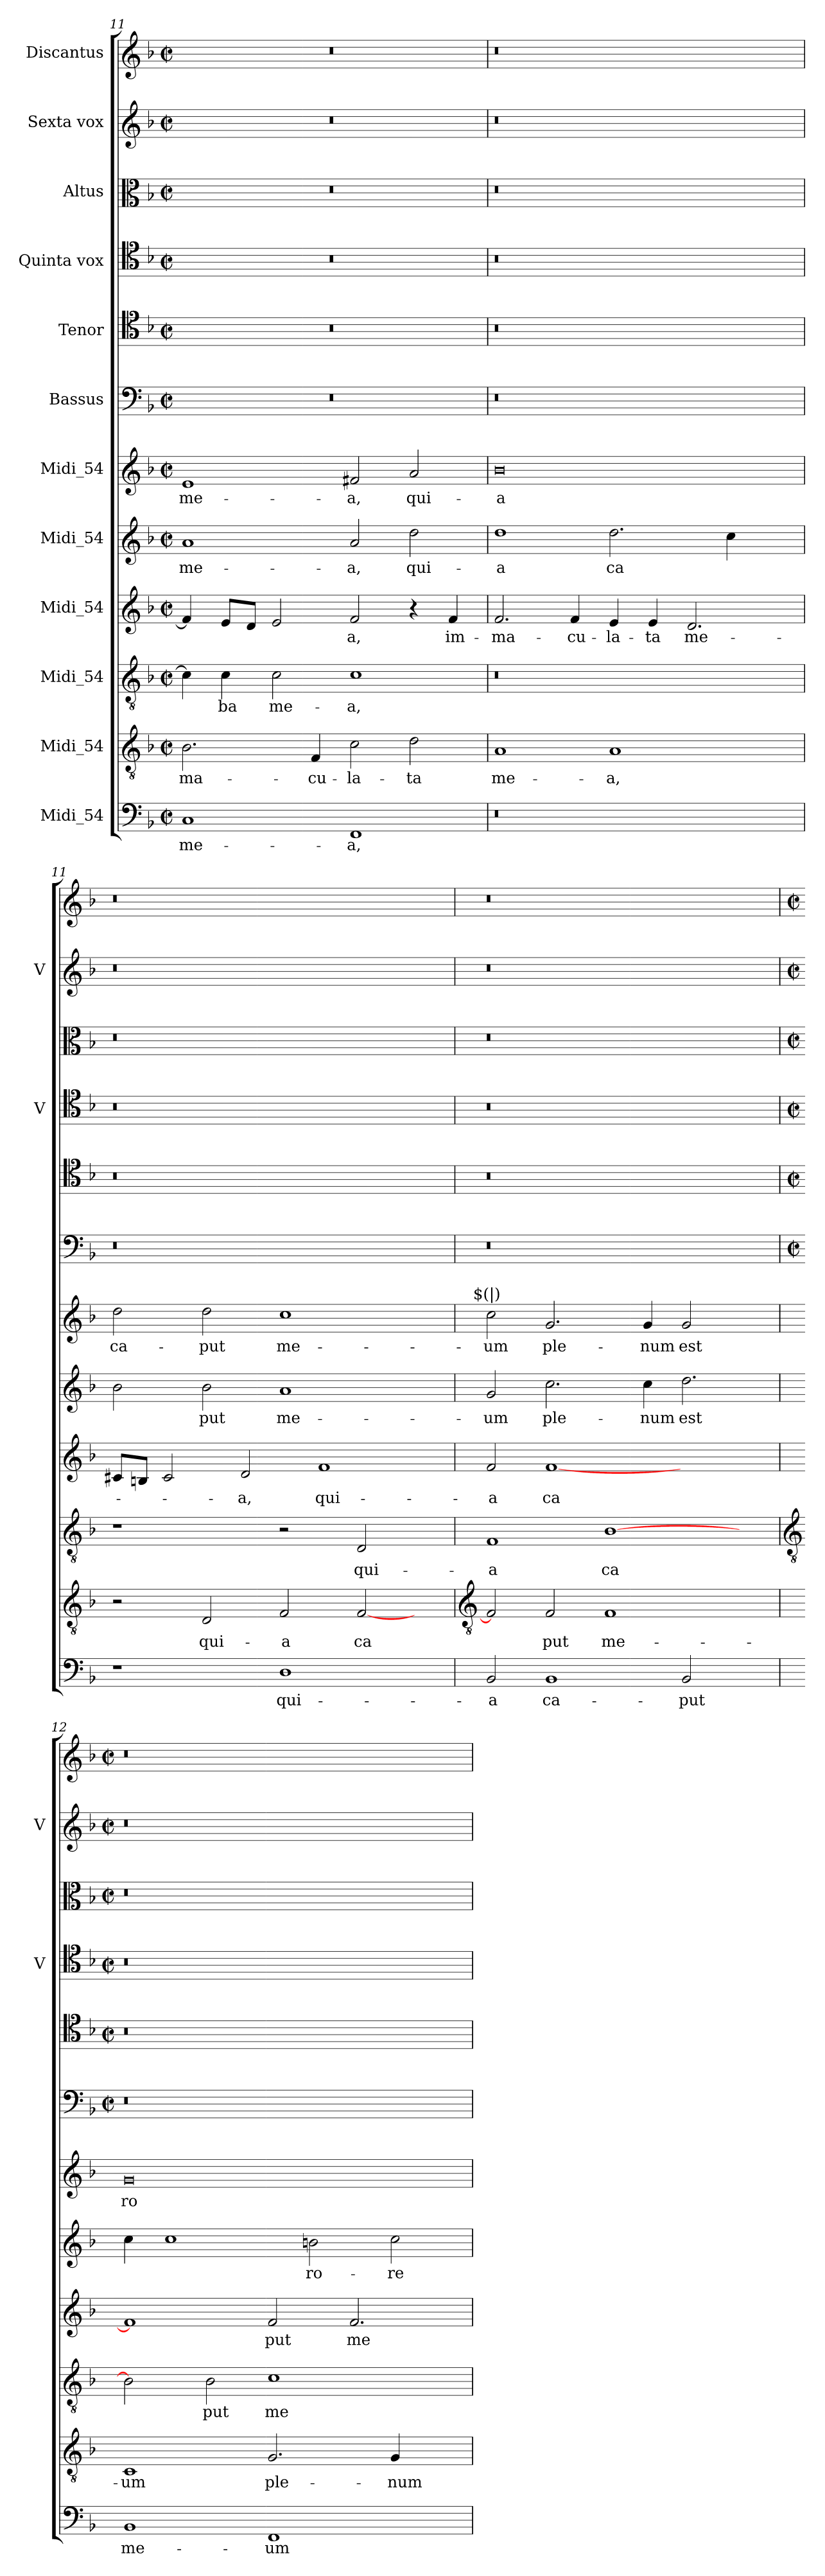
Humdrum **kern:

**kern	**text	**kern	**text	**kern	**text	**kern	**text	**kern	**text	**kern	**text	**kern	**kern	**kern	**kern	**kern	**kern
*part12	*part12	*part11	*part11	*part10	*part10	*part9	*part9	*part8	*part8	*part7	*part7	*part6	*part5	*part4	*part3	*part2	*part1
*staff12	*staff12	*staff11	*staff11	*staff10	*staff10	*staff9	*staff9	*staff8	*staff8	*staff7	*staff7	*staff6	*staff5	*staff4	*staff3	*staff2	*staff1
*I"Midi_54	*	*I"Midi_54	*	*I"Midi_54	*	*I"Midi_54	*	*I"Midi_54	*	*I"Midi_54	*	*I"Bassus	*I"Tenor	*I"Quinta vox	*I"Altus	*I"Sexta vox	*I"Discantus
*	*	*	*	*	*	*	*	*	*	*	*	*	*	*I'V	*	*I'V	*
!!LO:LB:g=z
*clefF4	*	*clefGv2	*	*clefGv2	*	*clefG2	*	*clefG2	*	*clefG2	*	*clefF4	*clefC4	*clefC4	*clefC3	*clefG2	*clefG2
*k[b-]	*	*k[b-]	*	*k[b-]	*	*k[b-]	*	*k[b-]	*	*k[b-]	*	*k[b-]	*k[b-]	*k[b-]	*k[b-]	*k[b-]	*k[b-]
*F:	*	*F:	*	*F:	*	*F:	*	*F:	*	*F:	*	*F:	*F:	*F:	*F:	*F:	*F:
*M4/2	*	*M4/2	*	*M4/2	*	*M4/2	*	*M4/2	*	*M4/2	*	*M4/2	*M4/2	*M4/2	*M4/2	*M4/2	*M4/2
*met(c|)	*	*met(c|)	*	*met(c|)	*	*met(c|)	*	*met(c|)	*	*met(c|)	*	*met(c|)	*met(c|)	*met(c|)	*met(c|)	*met(c|)	*met(c|)
=11	=11	=11	=11	=11	=11	=11	=11	=11	=11	=11	=11	=11	=11	=11	=11	=11	=11
!	!LO:LY:b	!	!LO:LY:b	!	!LO:LY:b	!	!LO:LY:b	!	!LO:LY:b	!	!LO:LY:b	!	!	!	!	!	!
1C	me-	2.B-	-ma-	4c]	-	4f]	--	1a	me-	1e	me-	0r	0r	0r	0r	0r	0r
!	!	!	!	!	!LO:LY:b	!	!	!	!	!	!	!	!	!	!	!	!
.	.	.	.	4c	ba	8eL	.	.	.	.	.	.	.	.	.	.	.
.	.	.	.	.	.	8dJ	.	.	.	.	.	.	.	.	.	.	.
!	!	!	!	!	!LO:LY:b	!	!	!	!	!	!	!	!	!	!	!	!
.	.	.	.	2c	me-	2e	.	.	.	.	.	.	.	.	.	.	.
!	!	!	!LO:LY:b	!	!	!	!	!	!	!	!	!	!	!	!	!	!
.	.	4F	-cu-	.	.	.	.	.	.	.	.	.	.	.	.	.	.
!	!LO:LY:b	!	!LO:LY:b	!	!LO:LY:b	!	!LO:LY:b	!	!LO:LY:b	!	!LO:LY:b	!	!	!	!	!	!
1FF	-a,	2c	-la-	1c	-a,	2f	a,	2a	-a,	2f#X	-a,	.	.	.	.	.	.
!	!	!	!LO:LY:b	!	!	!	!	!	!LO:LY:b	!	!LO:LY:b	!	!	!	!	!	!
.	.	2d	-ta	.	.	4r	.	2dd	qui-	2a	qui-	.	.	.	.	.	.
!	!	!	!	!	!	!	!LO:LY:b	!	!	!	!	!	!	!	!	!	!
.	.	.	.	.	.	4f	im-	.	.	.	.	.	.	.	.	.	.
=11	=11	=11	=11	=11	=11	=11	=11	=11	=11	=11	=11	=11	=11	=11	=11	=11	=11
!	!	!	!LO:LY:b	!	!	!	!LO:LY:b	!	!LO:LY:b	!	!LO:LY:b	!	!	!	!	!	!
0r	.	1A	me-	0r	.	2.f	-ma-	1dd	-a	0b-	-a	0r	0r	0r	0r	0r	0r
!	!	!	!	!	!	!	!LO:LY:b	!	!	!	!	!	!	!	!	!	!
.	.	.	.	.	.	4f	-cu-	.	.	.	.	.	.	.	.	.	.
!	!	!	!LO:LY:b	!	!	!	!LO:LY:b	!	!LO:LY:b	!	!	!	!	!	!	!	!
.	.	1A	-a,	.	.	4e	-la-	2.dd	ca-	.	.	.	.	.	.	.	.
!	!	!	!	!	!	!	!LO:LY:b	!	!	!	!	!	!	!	!	!	!
.	.	.	.	.	.	4e	-ta	.	.	.	.	.	.	.	.	.	.
!	!	!	!	!	!	!	!LO:LY:b	!	!	!	!	!	!	!	!	!	!
.	.	.	.	.	.	2.d	me-	.	.	.	.	.	.	.	.	.	.
.	.	.	.	.	.	.	.	4cc	.	.	.	.	.	.	.	.	.
4ryy	.	4ryy	.	4ryy	.	.	.	4ryy	.	4ryy	.	4ryy	4ryy	4ryy	4ryy	4ryy	4ryy
!!LO:LB:g=z
=11	=11	=11	=11	=11	=11	=11	=11	=11	=11	=11	=11	=11	=11	=11	=11	=11	=11
!	!	!	!	!	!	!	!	!	!LO:LY:b	!	!LO:LY:b	!	!	!	!	!	!
1r	.	2r	.	1r	.	8c#L	.	2b-	--	2dd	ca-	0r	0r	0r	0r	0r	0r
.	.	.	.	.	.	8BJ	.	.	.	.	.	.	.	.	.	.	.
.	.	.	.	.	.	2c#	.	.	.	.	.	.	.	.	.	.	.
!	!	!	!LO:LY:b	!	!	!	!	!	!LO:LY:b	!	!LO:LY:b	!	!	!	!	!	!
.	.	2D	qui-	.	.	.	.	2b-	put	2dd	-put	.	.	.	.	.	.
!	!	!	!	!	!	!	!LO:LY:b	!	!	!	!	!	!	!	!	!	!
.	.	.	.	.	.	2d	-a,	.	.	.	.	.	.	.	.	.	.
!	!LO:LY:b	!	!LO:LY:b	!	!	!	!	!	!LO:LY:b	!	!LO:LY:b	!	!	!	!	!	!
1D	qui-	2F	-a	2r	.	.	.	1a	me-	1cc	me-	.	.	.	.	.	.
!	!	!	!	!	!	!	!LO:LY:b	!	!	!	!	!	!	!	!	!	!
.	.	.	.	.	.	1f	qui-	.	.	.	.	.	.	.	.	.	.
!	!	!	!LO:LY:b	!	!LO:LY:b	!	!	!	!	!	!	!	!	!	!	!	!
.	.	[2F	ca-	2D	qui-	.	.	.	.	.	.	.	.	.	.	.	.
4ryy	.	4ryy	.	4ryy	.	.	.	4ryy	.	4ryy	.	4ryy	4ryy	4ryy	4ryy	4ryy	4ryy
!!LO:LB:g=z
=11	=11	=11	=11	=11	=11	=11	=11	=11	=11	=11	=11	=11	=11	=11	=11	=11	=11
*	*	*clefGv2	*	*	*	*	*	*	*	*	*	*	*	*	*	*	*
!	!	!	!	!	!	!	!	!	!	!LO:TX:a:cj:t=$(|)	!	!	!	!	!	!	!
!	!LO:LY:b	!	!LO:LY:b	!	!LO:LY:b	!	!LO:LY:b	!	!LO:LY:b	!	!LO:LY:b	!	!	!	!	!	!
2BB-	-a	2F]	--	1F	-a	2f	-a	2g	-um	2cc	-um	0r	0r	0r	0r	0r	0r
!	!LO:LY:b	!	!LO:LY:b	!	!	!	!LO:LY:b	!	!LO:LY:b	!	!LO:LY:b	!	!	!	!	!	!
1BB-	ca-	2F	put	.	.	[1f	ca-	2.cc	ple-	2.g	ple-	.	.	.	.	.	.
!	!	!	!LO:LY:b	!	!LO:LY:b	!	!	!	!	!	!	!	!	!	!	!	!
.	.	1F	me-	[1B-	ca-	.	.	.	.	.	.	.	.	.	.	.	.
!	!	!	!	!	!	!	!	!	!LO:LY:b	!	!LO:LY:b	!	!	!	!	!	!
.	.	.	.	.	.	.	.	4cc	-num	4g	-num	.	.	.	.	.	.
!	!LO:LY:b	!	!	!	!	!	!	!	!LO:LY:b	!	!LO:LY:b	!	!	!	!	!	!
2BB-	-put	.	.	.	.	2.ryy	.	2.dd	est	2g	est	.	.	.	.	.	.
4ryy	.	4ryy	.	4ryy	.	.	.	.	.	4ryy	.	4ryy	4ryy	4ryy	4ryy	4ryy	4ryy
!!LO:LB:g=z
=12	=12	=12	=12	=12	=12	=12	=12	=12	=12	=12	=12	=12	=12	=12	=12	=12	=12
*	*	*	*	*clefGv2	*	*	*	*	*	*	*	*	*	*	*	*	*
*	*	*	*	*	*	*	*	*	*	*	*	*M4/2	*M4/2	*M4/2	*M4/2	*M4/2	*M4/2
*	*	*	*	*	*	*	*	*	*	*	*	*met(c|)	*met(c|)	*met(c|)	*met(c|)	*met(c|)	*met(c|)
!	!LO:LY:b	!	!LO:LY:b	!	!LO:LY:b	!	!LO:LY:b	!	!	!	!LO:LY:b	!	!	!	!	!	!
1BB-	me-	1C	-um	2B-]	--	1f]	---	4cc	.	0g	ro-	0r	0r	0r	0r	0r	0r
.	.	.	.	.	.	.	.	1cc	.	.	.	.	.	.	.	.	.
!	!	!	!	!	!LO:LY:b	!	!	!	!	!	!	!	!	!	!	!	!
.	.	.	.	2B-	put	.	.	.	.	.	.	.	.	.	.	.	.
!	!LO:LY:b	!	!LO:LY:b	!	!LO:LY:b	!	!LO:LY:b	!	!	!	!	!	!	!	!	!	!
1FF	-um	2.G	ple-	1c	me-	2f	-put	.	.	.	.	.	.	.	.	.	.
!	!	!	!	!	!	!	!	!	!LO:LY:b	!	!	!	!	!	!	!	!
.	.	.	.	.	.	.	.	2bn	ro-	.	.	.	.	.	.	.	.
!	!	!	!	!	!	!	!LO:LY:b	!	!	!	!	!	!	!	!	!	!
.	.	.	.	.	.	2.f	me-	.	.	.	.	.	.	.	.	.	.
!	!	!	!LO:LY:b	!	!	!	!	!	!LO:LY:b	!	!	!	!	!	!	!	!
.	.	4G	-num	.	.	.	.	2cc	-re	.	.	.	.	.	.	.	.
4ryy	.	4ryy	.	4ryy	.	.	.	.	.	4ryy	.	4ryy	4ryy	4ryy	4ryy	4ryy	4ryy
=	=	=	=	=	=	=	=	=	=	=	=	=	=	=	=	=	=
*-	*-	*-	*-	*-	*-	*-	*-	*-	*-	*-	*-	*-	*-	*-	*-	*-	*-
